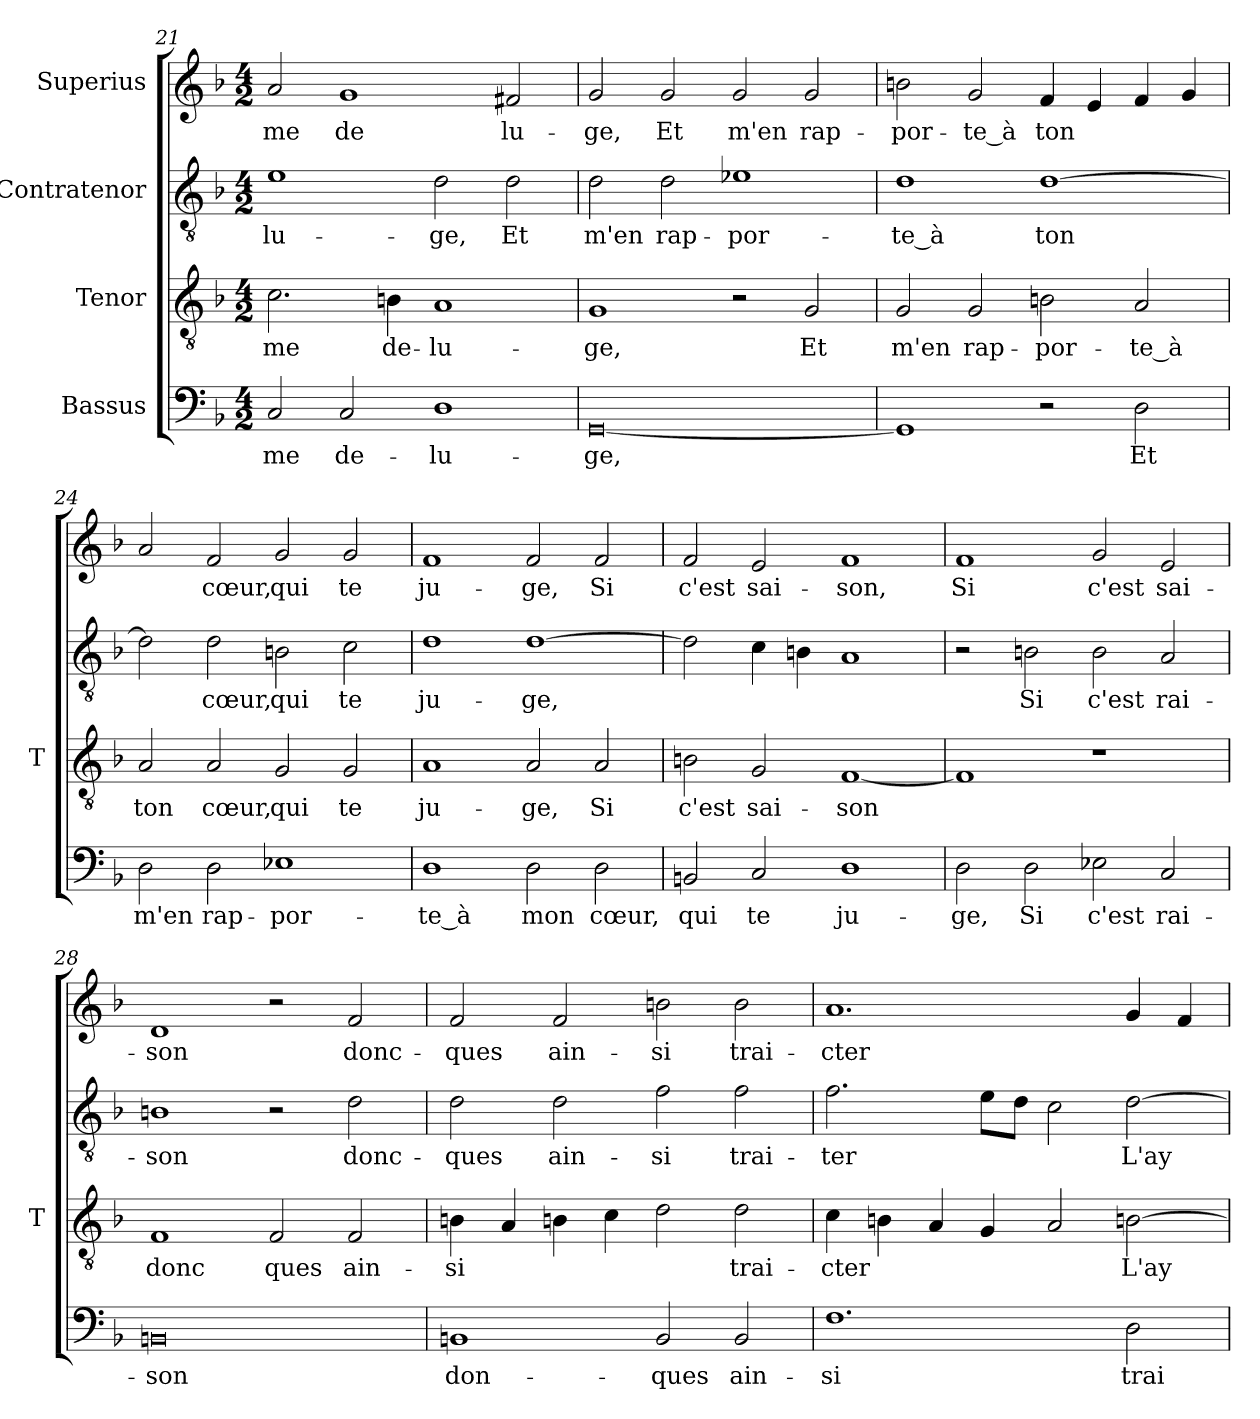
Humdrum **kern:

**kern	**text	**kern	**text	**kern	**text	**kern	**text
*part4	*part4	*part3	*part3	*part2	*part2	*part1	*part1
*staff4	*staff4	*staff3	*staff3	*staff2	*staff2	*staff1	*staff1
*I"Bassus	*	*I"Tenor	*	*I"Contratenor	*	*I"Superius	*
*	*	*I'T	*	*	*	*	*
*clefF4	*	*clefGv2	*	*clefGv2	*	*clefG2	*
*k[b-]	*	*k[b-]	*	*k[b-]	*	*k[b-]	*
*M4/2	*	*M4/2	*	*M4/2	*	*M4/2	*
=21	=21	=21	=21	=21	=21	=21	=21
2C	-me	2.c	-me	1e	lu-	2a	-me
2C	de-	.	.	.	.	1g	-de
.	.	4Bn	de-	.	.	.	.
1D	lu-	1A	lu-	2d	-ge,	.	.
.	.	.	.	2d	-Et	2f#X	lu-
=22	=22	=22	=22	=22	=22	=22	=22
[0GG	-ge,	1G	-ge,	2d	-m'en	2g	-ge,
.	.	.	.	2d	rap-	2g	-Et
.	.	2r	.	1e-X	por-	2g	-m'en
.	.	2G	-Et	.	.	2g	rap-
=23	=23	=23	=23	=23	=23	=23	=23
1GG]	.	2G	-m'en	1d	-te_à	2b	por-
.	.	2G	rap-	.	.	2g	-te_à
2r	.	2Bn	por-	[1d	-ton	4f	-ton
.	.	.	.	.	.	4e	.
2D	-Et	2A	-te_à	.	.	4f	.
.	.	.	.	.	.	4g	.
=24	=24	=24	=24	=24	=24	=24	=24
2D	-m'en	2A	-ton	2d]	.	2a	.
2D	rap-	2A	-cœur,	2d	-cœur,	2f	-cœur,
1E-X	por-	2G	-qui	2B	-qui	2g	-qui
.	.	2G	-te	2c	-te	2g	-te
=25	=25	=25	=25	=25	=25	=25	=25
1D	-te_à	1A	ju-	1d	ju-	1f	ju-
2D	-mon	2A	-ge,	[1d	-ge,	2f	-ge,
2D	-cœur,	2A	-Si	.	.	2f	-Si
=26	=26	=26	=26	=26	=26	=26	=26
2BB	-qui	2Bn	-c'est	2d]	.	2f	-c'est
2C	-te	2G	sai-	4c	.	2e	sai-
.	.	.	.	4B	.	.	.
1D	ju-	[1F	-son	1A	.	1f	-son,
=27	=27	=27	=27	=27	=27	=27	=27
2D	-ge,	1F]	.	2r	.	1f	-Si
2D	-Si	.	.	2B	-Si	.	.
2E-X	-c'est	1r	.	2B	-c'est	2g	-c'est
2C	rai-	.	.	2A	rai-	2e	sai-
=28	=28	=28	=28	=28	=28	=28	=28
0BB	-son	1F	-donc	1B	-son	1d	-son
.	.	2F	-ques	2r	.	2r	.
.	.	2F	ain-	2d	donc-	2f	donc-
=29	=29	=29	=29	=29	=29	=29	=29
1BB	don-	4Bn	-si	2d	-ques	2f	-ques
.	.	4A	.	.	.	.	.
.	.	4Bn	.	2d	ain-	2f	ain-
.	.	4c	.	.	.	.	.
2BB	-ques	2d	.	2f	-si	2b	-si
2BB	ain-	2d	trai-	2f	trai-	2b	trai-
=30	=30	=30	=30	=30	=30	=30	=30
1.F	-si	4c	-cter	2.f	-ter	1.a	-cter
.	.	4Bn	.	.	.	.	.
.	.	4A	.	.	.	.	.
.	.	4G	.	8eL	.	.	.
.	.	.	.	8dJ	.	.	.
.	.	2A	.	2c	.	.	.
2D	trai-	[2Bn	L'ay-	[2d	L'ay-	4g	.
.	.	.	.	.	.	4f	.
=	=	=	=	=	=	=	=
*-	*-	*-	*-	*-	*-	*-	*-
